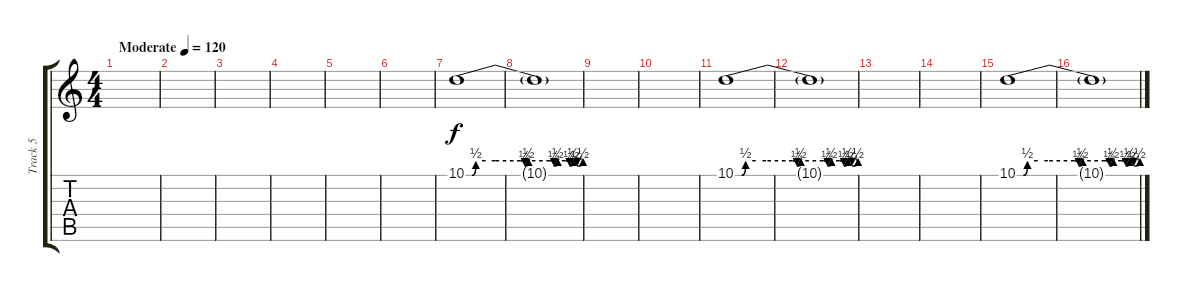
\track ("Track 5" "Track 5") {instrument lead2sawtooth}
\staff {score tabs}
\tuning (E4 B3 G3 D3 A2 E2) {hide}
\ts (4 4)
\tempo (120 "Moderate")
\clef g2
\ks c
|
|
|
|
|
|
10.1{be (custom 0 0 3 0 5 2 10 2 15 2 28 2 30 1 32 2 43 2 45 1 47 2 51 2 53 1 55 2 57 1 60 2)}.1 |
10.1{t}.1 |
|
|
10.1{be (custom 0 0 3 0 5 2 10 2 15 2 28 2 30 1 32 2 43 2 45 1 47 2 51 2 53 1 55 2 57 1 60 2)}.1 |
10.1{t}.1 |
|
|
10.1{be (custom 0 0 3 0 5 2 10 2 15 2 28 2 30 1 32 2 43 2 45 1 47 2 51 2 53 1 55 2 57 1 60 2)}.1 |
10.1{t}.1
